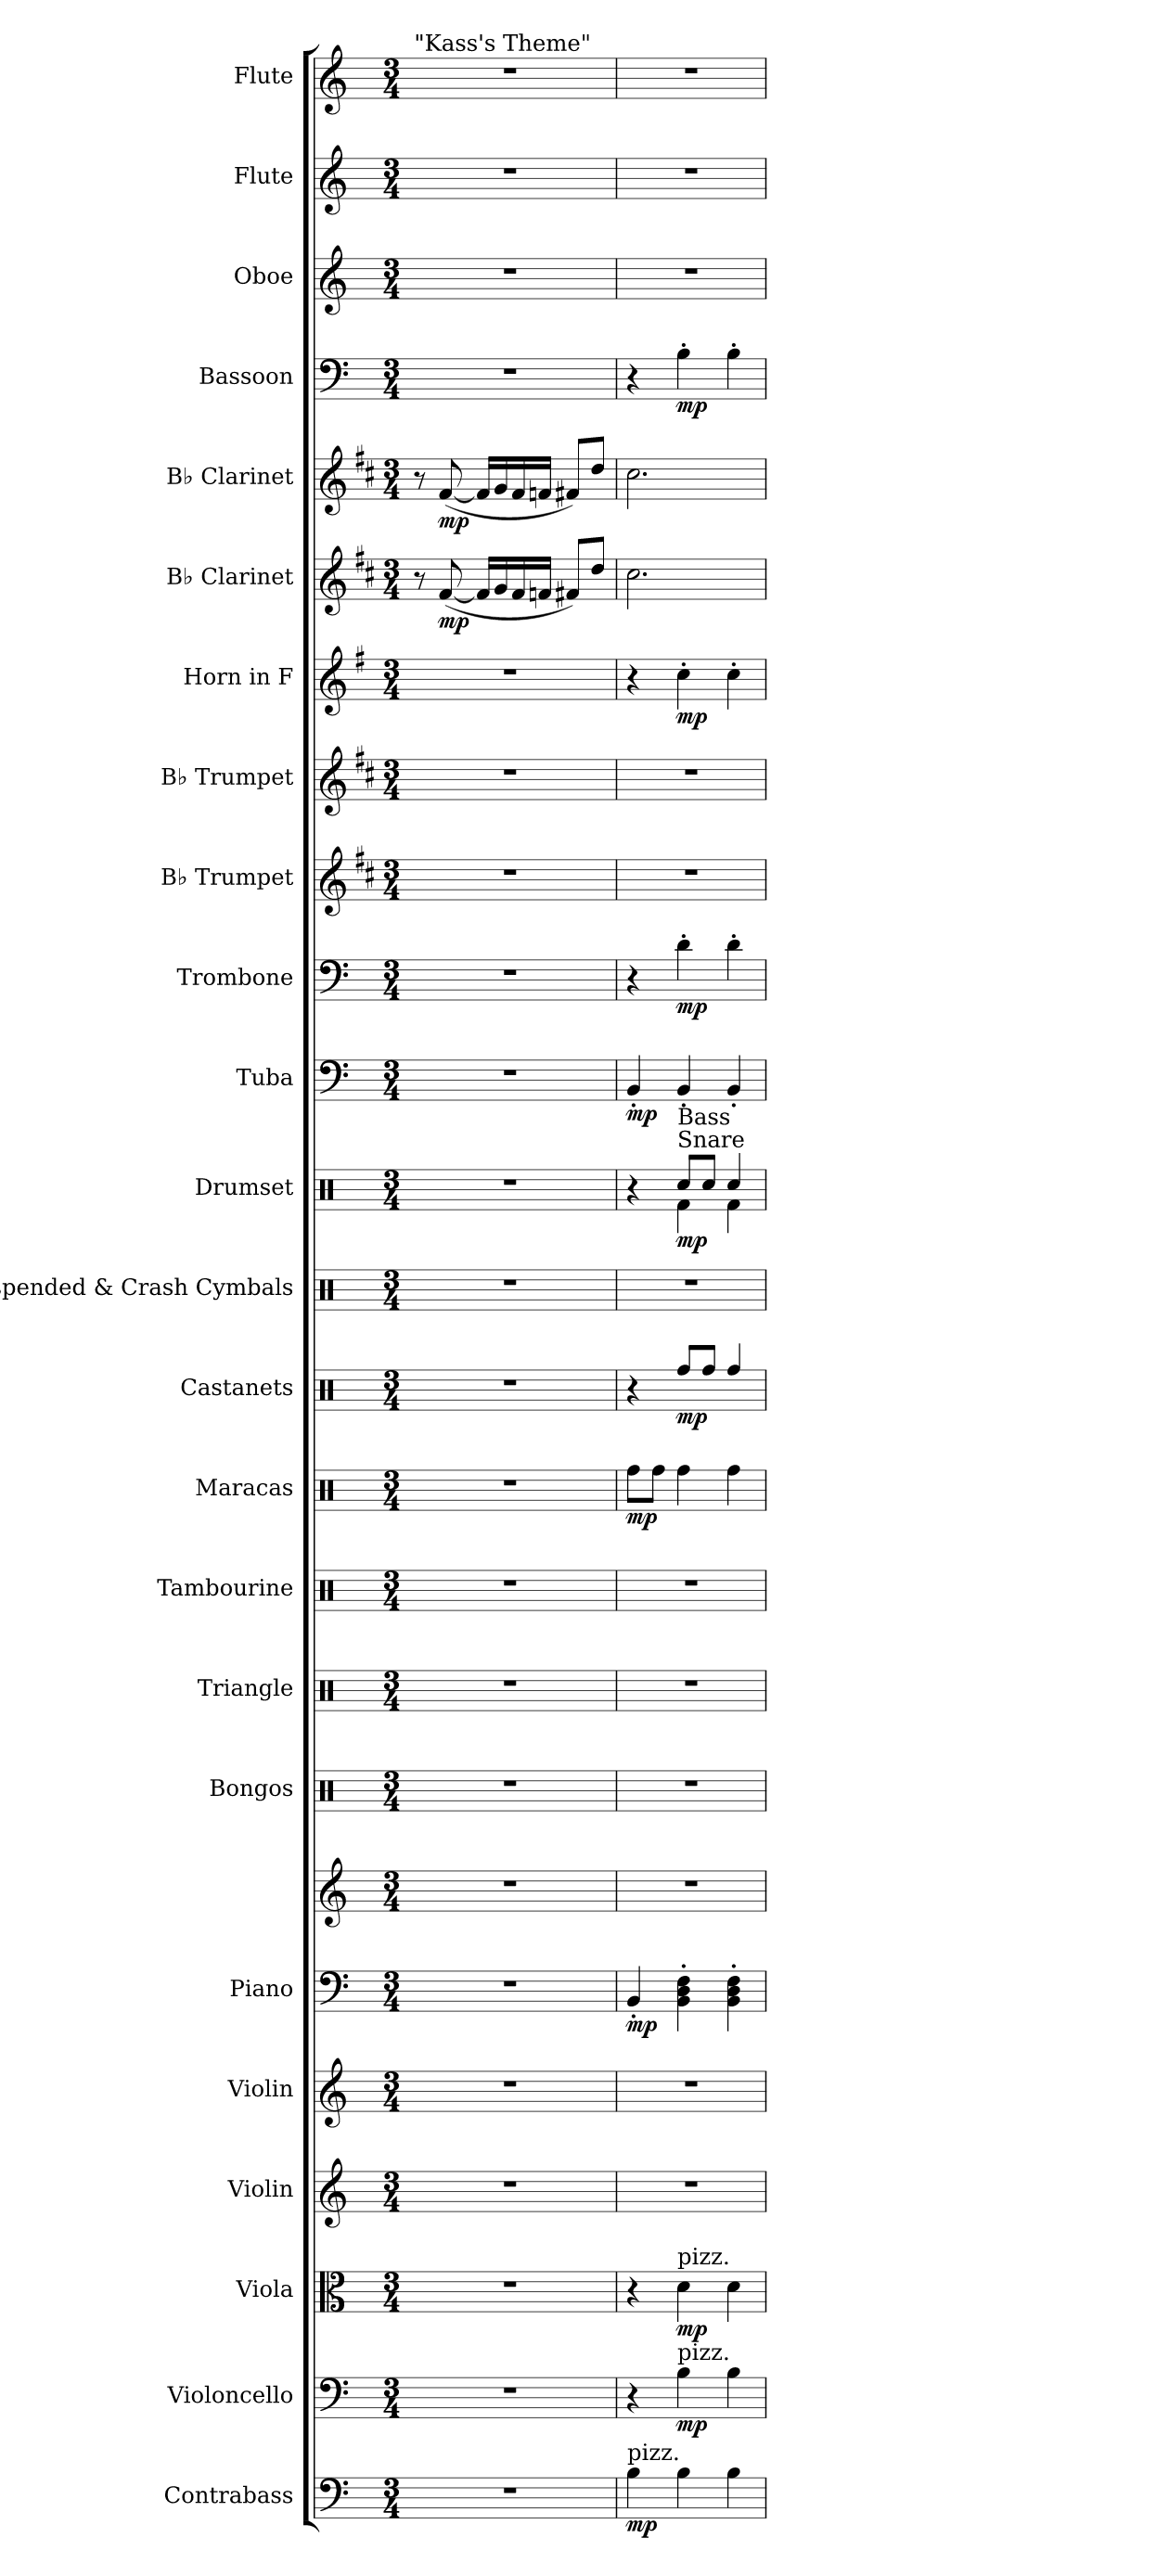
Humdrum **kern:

**kern	**dynam	**kern	**dynam	**kern	**dynam	**kern	**kern	**kern	**kern	**dynam	**kern	**kern	**kern	**kern	**dynam	**kern	**dynam	**kern	**kern	**dynam	**kern	**dynam	**kern	**dynam	**kern	**kern	**kern	**dynam	**kern	**dynam	**kern	**dynam	**kern	**dynam	**kern	**kern	**kern
*part24	*part24	*part23	*part23	*part22	*part22	*part21	*part20	*part19	*part19	*part19	*part18	*part17	*part16	*part15	*part15	*part14	*part14	*part13	*part12	*part12	*part11	*part11	*part10	*part10	*part9	*part8	*part7	*part7	*part6	*part6	*part5	*part5	*part4	*part4	*part3	*part2	*part1
*staff25	*staff25	*staff24	*staff24	*staff23	*staff23	*staff22	*staff21	*staff20	*staff19	*staff19/20	*staff18	*staff17	*staff16	*staff15	*staff15	*staff14	*staff14	*staff13	*staff12	*staff12	*staff11	*staff11	*staff10	*staff10	*staff9	*staff8	*staff7	*staff7	*staff6	*staff6	*staff5	*staff5	*staff4	*staff4	*staff3	*staff2	*staff1
*I"Contrabass	*	*I"Violoncello	*	*I"Viola	*	*I"Violin	*I"Violin	*I"Piano	*	*	*I"Bongos	*I"Triangle	*I"Tambourine	*I"Maracas	*	*I"Castanets	*	*I"Suspended &amp; Crash Cymbals	*I"Drumset	*	*I"Tuba	*	*I"Trombone	*	*I"B♭ Trumpet	*I"B♭ Trumpet	*I"Horn in F	*	*I"B♭ Clarinet	*	*I"B♭ Clarinet	*	*I"Bassoon	*	*I"Oboe	*I"Flute	*I"Flute
*I'Cb.	*	*I'Vc.	*	*I'Vla.	*	*I'Vln.	*I'Vln.	*I'Pno.	*	*	*I'Bon.	*I'Trgl.	*I'Tamb.	*I'Mrcs.	*	*I'Cst.	*	*I'Cym.	*I'D. Set	*	*I'Tba.	*	*I'Tbn.	*	*I'B♭ Tpt.	*I'B♭ Tpt.	*	*	*I'B♭ Cl.	*	*I'B♭ Cl.	*	*I'Bsn.	*	*I'Ob.	*I'Fl.	*I'Fl.
*clefF4	*	*clefF4	*	*clefC3	*	*clefG2	*clefG2	*clefF4	*clefG2	*	*clefX	*clefX	*clefX	*clefX	*	*clefX	*	*clefX	*clefX	*	*clefF4	*	*clefF4	*	*clefG2	*clefG2	*clefG2	*	*clefG2	*	*clefG2	*	*clefF4	*	*clefG2	*clefG2	*clefG2
*ITrd7c12	*	*	*	*	*	*	*	*	*	*	*	*	*	*	*	*	*	*	*	*	*	*	*	*	*ITrd1c2	*ITrd1c2	*ITrd4c7	*	*ITrd1c2	*	*ITrd1c2	*	*	*	*	*	*
*k[]	*	*k[]	*	*k[]	*	*k[]	*k[]	*k[]	*k[]	*	*k[]	*k[]	*k[]	*k[]	*	*k[]	*	*k[]	*k[]	*	*k[]	*	*k[]	*	*k[]	*k[]	*k[]	*	*k[]	*	*k[]	*	*k[]	*	*k[]	*k[]	*k[]
*M3/4	*	*M3/4	*	*M3/4	*	*M3/4	*M3/4	*M3/4	*M3/4	*	*M3/4	*M3/4	*M3/4	*M3/4	*	*M3/4	*	*M3/4	*M3/4	*	*M3/4	*	*M3/4	*	*M3/4	*M3/4	*M3/4	*	*M3/4	*	*M3/4	*	*M3/4	*	*M3/4	*M3/4	*M3/4
*MM170	*	*MM170	*	*MM170	*	*MM170	*MM170	*MM170	*MM170	*	*MM170	*MM170	*MM170	*MM170	*	*MM170	*	*MM170	*MM170	*	*MM170	*	*MM170	*	*MM170	*MM170	*MM170	*	*MM170	*	*MM170	*	*MM170	*	*MM170	*MM170	*MM170
=1	=1	=1	=1	=1	=1	=1	=1	=1	=1	=1	=1	=1	=1	=1	=1	=1	=1	=1	=1	=1	=1	=1	=1	=1	=1	=1	=1	=1	=1	=1	=1	=1	=1	=1	=1	=1	=1
!	!	!	!	!	!	!	!	!	!	!	!	!	!	!	!	!	!	!	!	!	!	!	!	!	!	!	!	!	!	!	!	!	!	!	!	!	!LO:TX:a:t="Kass's Theme"
2.r	.	2.r	.	2.r	.	2.r	2.r	2.r	2.r	.	2.r	2.r	2.r	2.r	.	2.r	.	2.r	2.r	.	2.r	.	2.r	.	2.r	2.r	2.r	.	8r	.	8r	.	2.r	.	2.r	2.r	2.r
!	!	!	!	!	!	!	!	!	!	!	!	!	!	!	!	!	!	!	!	!	!	!	!	!	!	!	!	!	!	!LO:DY:b	!	!LO:DY:b	!	!	!	!	!
.	.	.	.	.	.	.	.	.	.	.	.	.	.	.	.	.	.	.	.	.	.	.	.	.	.	.	.	.	([8e/	mp	([8e/	mp	.	.	.	.	.
.	.	.	.	.	.	.	.	.	.	.	.	.	.	.	.	.	.	.	.	.	.	.	.	.	.	.	.	.	16e/LL]	.	16e/LL]	.	.	.	.	.	.
.	.	.	.	.	.	.	.	.	.	.	.	.	.	.	.	.	.	.	.	.	.	.	.	.	.	.	.	.	16f/	.	16f/	.	.	.	.	.	.
.	.	.	.	.	.	.	.	.	.	.	.	.	.	.	.	.	.	.	.	.	.	.	.	.	.	.	.	.	16e/	.	16e/	.	.	.	.	.	.
.	.	.	.	.	.	.	.	.	.	.	.	.	.	.	.	.	.	.	.	.	.	.	.	.	.	.	.	.	16e-X/JJ	.	16e-X/JJ	.	.	.	.	.	.
.	.	.	.	.	.	.	.	.	.	.	.	.	.	.	.	.	.	.	.	.	.	.	.	.	.	.	.	.	8en/L)	.	8en/L)	.	.	.	.	.	.
.	.	.	.	.	.	.	.	.	.	.	.	.	.	.	.	.	.	.	.	.	.	.	.	.	.	.	.	.	8cc/J	.	8cc/J	.	.	.	.	.	.
=2	=2	=2	=2	=2	=2	=2	=2	=2	=2	=2	=2	=2	=2	=2	=2	=2	=2	=2	=2	=2	=2	=2	=2	=2	=2	=2	=2	=2	=2	=2	=2	=2	=2	=2	=2	=2	=2
*	*	*	*	*	*	*	*	*	*	*	*	*	*	*	*	*	*	*	*^	*	*	*	*	*	*	*	*	*	*	*	*	*	*	*	*	*	*
!LO:TX:a:t=pizz.	!	!	!	!	!	!	!	!	!	!	!	!	!	!	!	!	!	!	!	!	!	!	!	!	!	!	!	!	!	!	!	!	!	!	!	!	!	!
!	!LO:DY:b	!	!	!	!	!	!	!	!	!LO:DY:b=2	!	!	!	!	!LO:DY:b	!	!	!	!	!	!	!	!LO:DY:b	!	!	!	!	!	!	!	!	!	!	!	!	!	!	!
4BB\	mp	4r	.	4r	.	2.r	2.r	4BB'/	2.r	mp	2.r	2.r	2.r	8Rff\L	mp	4r	.	2.r	4r	4ryy	.	4BB'/	mp	4r	.	2.r	2.r	4r	.	2.b\	.	2.b\	.	4r	.	2.r	2.r	2.r
.	.	.	.	.	.	.	.	.	.	.	.	.	.	8Rff\J	.	.	.	.	.	.	.	.	.	.	.	.	.	.	.	.	.	.	.	.	.	.	.	.
!	!	!	!	!	!	!	!	!	!	!	!	!	!	!	!	!	!	!	!LO:TX:a:t=Snare	!	!	!	!	!	!	!	!	!	!	!	!	!	!	!	!	!	!	!
!	!	!	!	!	!	!	!	!	!	!	!	!	!	!	!	!	!	!	!LO:TX:a:t=Bass	!	!	!	!	!	!	!	!	!	!	!	!	!	!	!	!	!	!	!
!	!	!	!	!LO:TX:a:t=pizz.	!	!	!	!	!	!	!	!	!	!	!	!	!	!	!	!	!	!	!	!	!	!	!	!	!	!	!	!	!	!	!	!	!	!
!	!	!LO:TX:a:t=pizz.	!	!	!	!	!	!	!	!	!	!	!	!	!	!	!	!	!	!	!	!	!	!	!	!	!	!	!	!	!	!	!	!	!	!	!	!
!	!	!	!LO:DY:b	!	!LO:DY:b	!	!	!	!	!	!	!	!	!	!	!	!LO:DY:b	!	!	!	!LO:DY:b	!	!	!	!LO:DY:b	!	!	!	!LO:DY:b	!	!	!	!	!	!LO:DY:b	!	!	!
4BB\	.	4B\	mp	4d\	mp	.	.	4BB\' 4D\' 4F\'	.	.	.	.	.	4Rff\	.	8Rff/L	mp	.	8Rcc/L	4Rf\	mp	4BB'/	.	4d'\	mp	.	.	4f'\	mp	.	.	.	.	4B'\	mp	.	.	.
.	.	.	.	.	.	.	.	.	.	.	.	.	.	.	.	8Rff/J	.	.	8Rcc/J	.	.	.	.	.	.	.	.	.	.	.	.	.	.	.	.	.	.	.
4BB\	.	4B\	.	4d\	.	.	.	4BB\' 4D\' 4F\'	.	.	.	.	.	4Rff\	.	4Rff/	.	.	4Rcc/	4Rf\	.	4BB'/	.	4d'\	.	.	.	4f'\	.	.	.	.	.	4B'\	.	.	.	.
*	*	*	*	*	*	*	*	*	*	*	*	*	*	*	*	*	*	*	*v	*v	*	*	*	*	*	*	*	*	*	*	*	*	*	*	*	*	*	*
=	=	=	=	=	=	=	=	=	=	=	=	=	=	=	=	=	=	=	=	=	=	=	=	=	=	=	=	=	=	=	=	=	=	=	=	=	=
*-	*-	*-	*-	*-	*-	*-	*-	*-	*-	*-	*-	*-	*-	*-	*-	*-	*-	*-	*-	*-	*-	*-	*-	*-	*-	*-	*-	*-	*-	*-	*-	*-	*-	*-	*-	*-	*-
